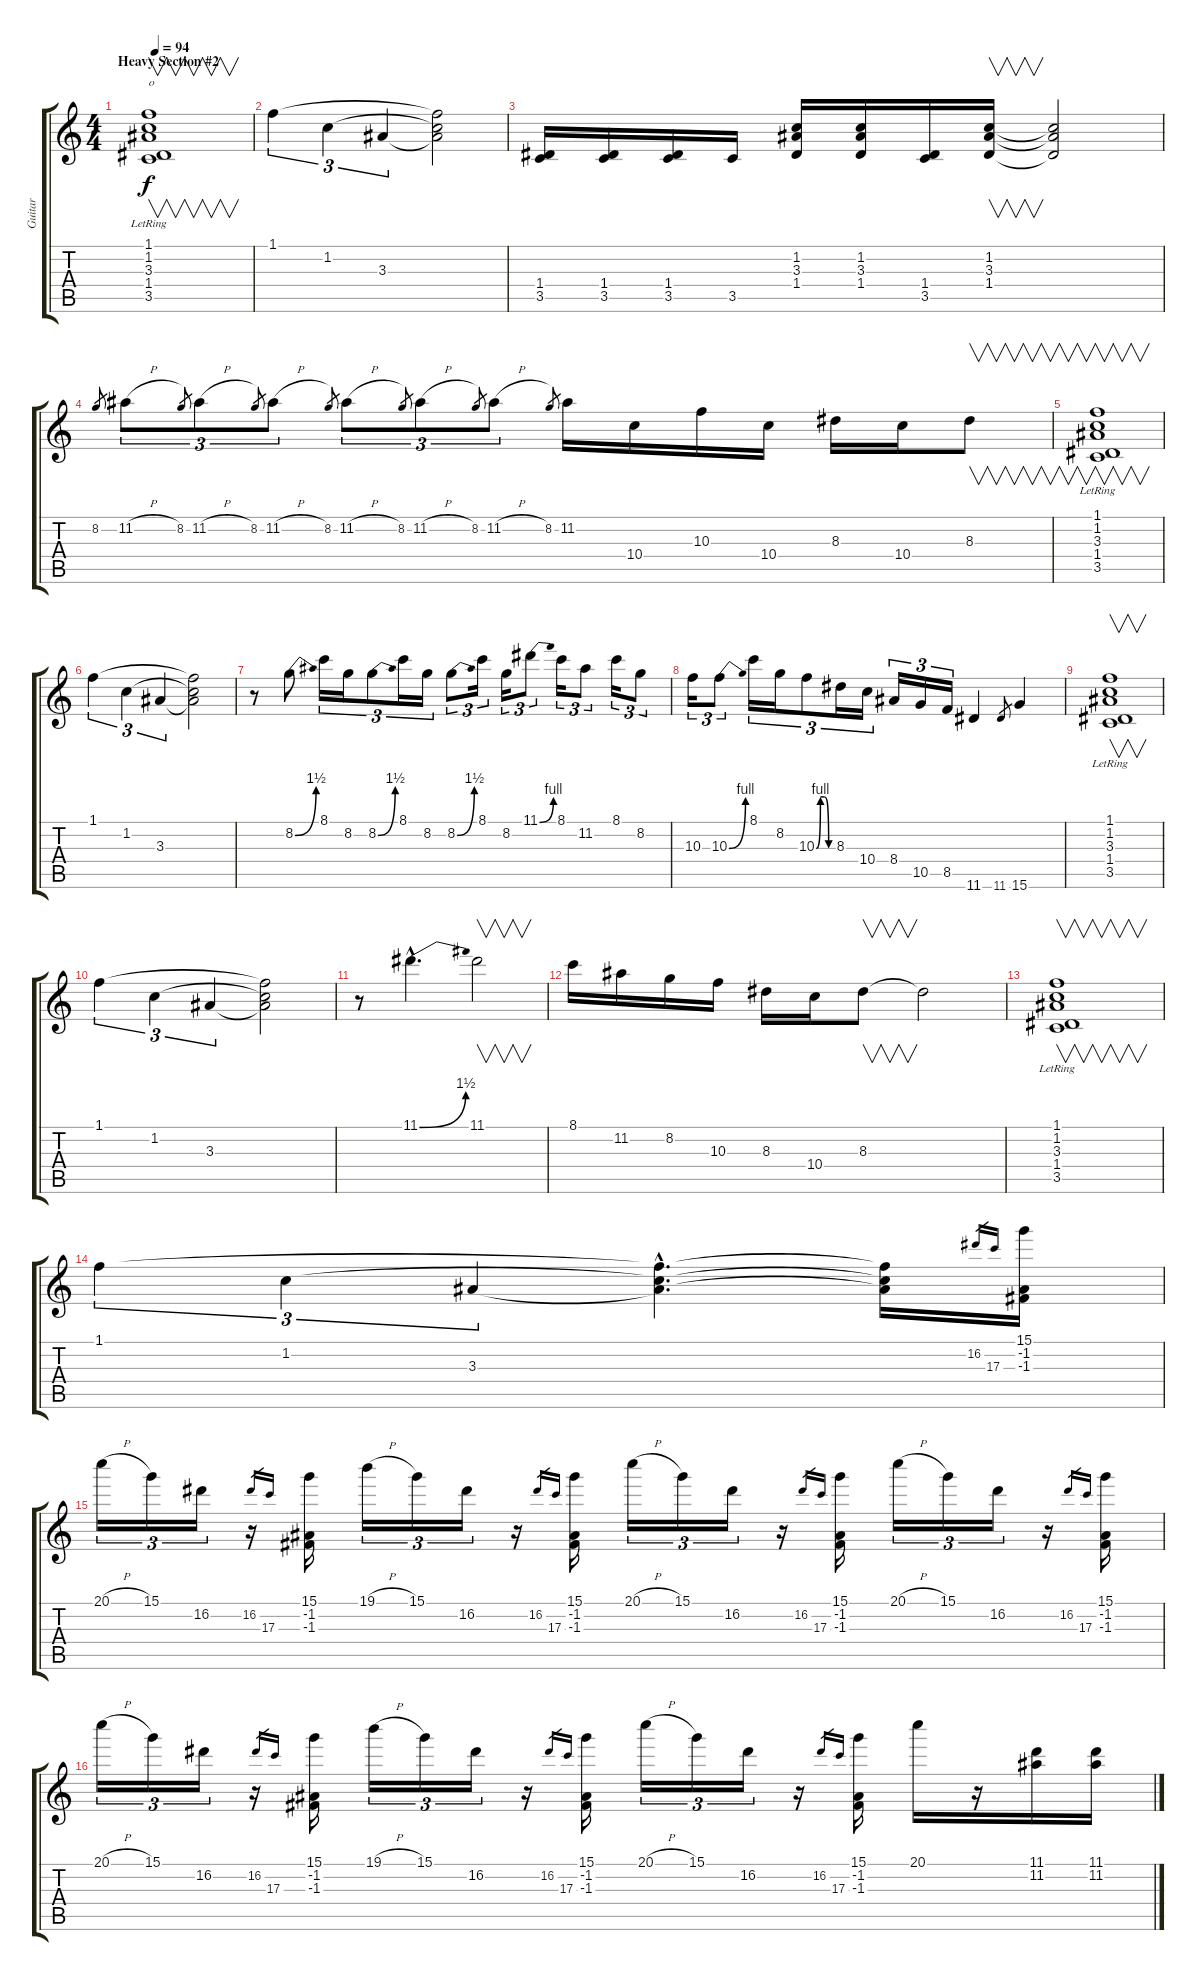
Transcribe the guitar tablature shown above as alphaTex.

\track ("Guitar" "Guitar") {instrument electricguitarjazz}
\staff {score tabs}
\tuning (E4 B3 G3 D3 A2 E2) {hide}
\ts (4 4)
\section ("" "Heavy Section #2")
\tempo 94
\clef g2
\ks c
(1.1{lr} 1.2{lr} 3.3{lr} 1.4{lr} 3.5{lr}).1{v txt "o" dy f} |
1.1.4{tu (3 2)} 1.2.4{tu (3 2)} 3.3.4{tu (3 2)} (1.1{t} 1.2{t} 3.3{t}).2 |
(1.4 3.5).16 (1.4 3.5).16 (1.4 3.5).16 3.5.16 (1.2 3.3 1.4).16 (1.2 3.3 1.4).16 (1.4 3.5).16 (1.2 3.3 1.4).16{v} (1.2{t} 3.3{t} 1.4{t}).2 |
8.2.8{gr} 11.2{h}.8{tu (3 2)} 8.2.8{gr} 11.2{h}.8{tu (3 2)} 8.2.8{gr} 11.2{h}.8{tu (3 2)} 8.2.8{gr} 11.2{h}.8{tu (3 2)} 8.2.8{gr} 11.2{h}.8{tu (3 2)} 8.2.8{gr} 11.2{h}.8{tu (3 2)} 8.2.8{gr} 11.2.16 10.4.16 10.3.16 10.4.16 8.3.16 10.4.16 8.3.8{v} |
(1.1{lr} 1.2{lr} 3.3{lr} 1.4{lr} 3.5{lr}).1{v} |
1.1.4{tu (3 2)} 1.2.4{tu (3 2)} 3.3.4{tu (3 2)} (1.1{t} 1.2{t} 3.3{t}).2 |
r.8 8.2{be (bend 0 0 60 6)}.8 8.1.16{tu (3 2)} 8.2.16{tu (3 2)} 8.2{be (bend 0 0 60 6)}.8{tu (3 2)} 8.1.16{tu (3 2)} 8.2.16{tu (3 2)} 8.2{be (bend 0 0 60 6)}.8{tu (3 2)} 8.1.16{tu (3 2)} 8.2.16{tu (3 2)} 11.1{be (bend 0 0 60 4)}.8{tu (3 2)} 8.1.16{tu (3 2)} 11.2.8{tu (3 2)} 8.1.16{tu (3 2)} 8.2.8{tu (3 2)} |
10.3.16{tu (3 2)} 10.3{be (bend 0 0 60 4)}.8{tu (3 2)} 8.1.16{tu (3 2)} 8.2.16{tu (3 2)} 10.3{be (custom 0 0 15 4 30 4 45 0 60 0)}.8{tu (3 2)} 8.3.16{tu (3 2)} 10.4.16{tu (3 2)} 8.4.16{tu (3 2)} 10.5.16{tu (3 2)} 8.5.16{tu (3 2)} 11.6.4 11.6.8{gr} 15.6.4 |
(1.1{lr} 1.2{lr} 3.3{lr} 1.4{lr} 3.5{lr}).1{v} |
1.1.4{tu (3 2)} 1.2.4{tu (3 2)} 3.3.4{tu (3 2)} (1.1{t} 1.2{t} 3.3{t}).2 |
r.8 11.1{be (bend 0 0 60 6) hac}.4{d} 11.1.2{v} |
8.1.16 11.2.16 8.2.16 10.3.16 8.3.16 10.4.16 8.3.8{v} 8.3{t}.2 |
(1.1{lr} 1.2{lr} 3.3{lr} 1.4{lr} 3.5{lr}).1{v} |
1.1.4{tu (3 2)} 1.2.4{tu (3 2)} 3.3.4{tu (3 2)} (1.1{hac t} 1.2{hac t} 3.3{hac t}).4{d} (1.1{t} 1.2{t} 3.3{t}).16 16.2.16{gr} 17.3.16{gr} (15.1 -1.2 -1.3).16 |
20.1{h}.16{tu (3 2)} 15.1.16{tu (3 2)} 16.2.16{tu (3 2)} r.16 16.2.16{gr} 17.3.16{gr} (15.1 -1.2 -1.3).16 19.1{h}.16{tu (3 2)} 15.1.16{tu (3 2)} 16.2.16{tu (3 2)} r.16 16.2.16{gr} 17.3.16{gr} (15.1 -1.2 -1.3).16 20.1{h}.16{tu (3 2)} 15.1.16{tu (3 2)} 16.2.16{tu (3 2)} r.16 16.2.16{gr} 17.3.16{gr} (15.1 -1.2 -1.3).16 20.1{h}.16{tu (3 2)} 15.1.16{tu (3 2)} 16.2.16{tu (3 2)} r.16 16.2.16{gr} 17.3.16{gr} (15.1 -1.2 -1.3).16 |
20.1{h}.16{tu (3 2)} 15.1.16{tu (3 2)} 16.2.16{tu (3 2)} r.16 16.2.16{gr} 17.3.16{gr} (15.1 -1.2 -1.3).16 19.1{h}.16{tu (3 2)} 15.1.16{tu (3 2)} 16.2.16{tu (3 2)} r.16 16.2.16{gr} 17.3.16{gr} (15.1 -1.2 -1.3).16 20.1{h}.16{tu (3 2)} 15.1.16{tu (3 2)} 16.2.16{tu (3 2)} r.16 16.2.16{gr} 17.3.16{gr} (15.1 -1.2 -1.3).16 20.1.16 r.16 (11.1 11.2).16 (11.1{ss} 11.2{ss}).16
